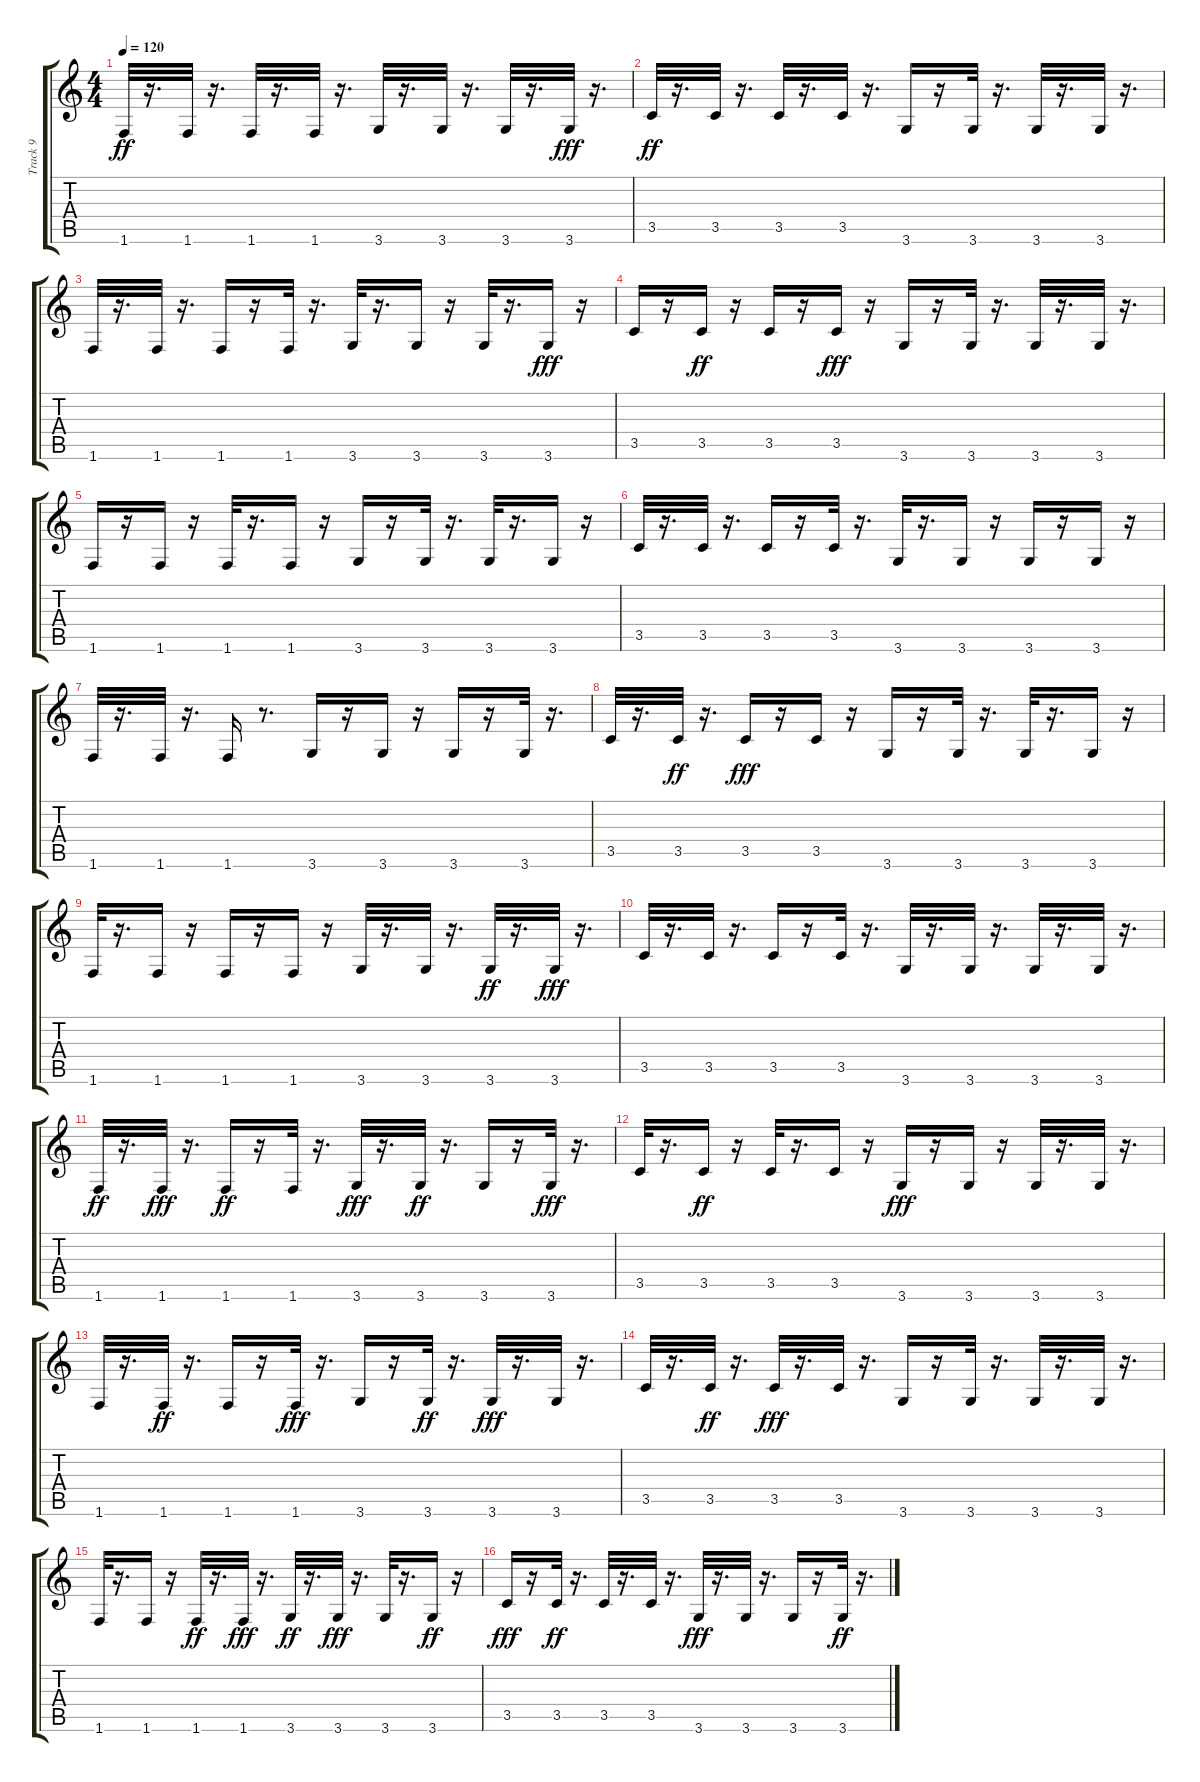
\track ("Track 9" "Track 9") {instrument electricguitarmuted}
\staff {score tabs}
\tuning (E4 B3 G3 D3 A2 E2) {hide}
\ts (4 4)
\tempo 120
\clef g2
\ks c
1.6.32{dy ff} r.16{d} 1.6.32 r.16{d} 1.6.32 r.16{d} 1.6.32 r.16{d} 3.6.32 r.16{d} 3.6.32 r.16{d} 3.6.32 r.16{d} 3.6.32{dy fff} r.16{d} |
3.5.32{dy ff} r.16{d} 3.5.32 r.16{d} 3.5.32 r.16{d} 3.5.32 r.16{d} 3.6.16 r.16 3.6.32 r.16{d} 3.6.32 r.16{d} 3.6.32 r.16{d} |
1.6.32 r.16{d} 1.6.32 r.16{d} 1.6.16 r.16 1.6.32 r.16{d} 3.6.32 r.16{d} 3.6.16 r.16 3.6.32 r.16{d} 3.6.16{dy fff} r.16 |
3.5.16 r.16 3.5.16{dy ff} r.16 3.5.16 r.16 3.5.16{dy fff} r.16 3.6.16 r.16 3.6.32 r.16{d} 3.6.32 r.16{d} 3.6.32 r.16{d} |
1.6.16 r.16 1.6.16 r.16 1.6.32 r.16{d} 1.6.16 r.16 3.6.16 r.16 3.6.32 r.16{d} 3.6.32 r.16{d} 3.6.16 r.16 |
3.5.32 r.16{d} 3.5.32 r.16{d} 3.5.16 r.16 3.5.32 r.16{d} 3.6.32 r.16{d} 3.6.16 r.16 3.6.16 r.16 3.6.16 r.16 |
1.6.32 r.16{d} 1.6.32 r.16{d} 1.6.16 r.8{d} 3.6.16 r.16 3.6.16 r.16 3.6.16 r.16 3.6.32 r.16{d} |
3.5.32 r.16{d} 3.5.32{dy ff} r.16{d} 3.5.16{dy fff} r.16 3.5.16 r.16 3.6.16 r.16 3.6.32 r.16{d} 3.6.32 r.16{d} 3.6.16 r.16 |
1.6.32 r.16{d} 1.6.16 r.16 1.6.16 r.16 1.6.16 r.16 3.6.32 r.16{d} 3.6.32 r.16{d} 3.6.32{dy ff} r.16{d} 3.6.32{dy fff} r.16{d} |
3.5.32 r.16{d} 3.5.32 r.16{d} 3.5.16 r.16 3.5.32 r.16{d} 3.6.32 r.16{d} 3.6.32 r.16{d} 3.6.32 r.16{d} 3.6.32 r.16{d} |
1.6.32{dy ff} r.16{d} 1.6.32{dy fff} r.16{d} 1.6.16{dy ff} r.16 1.6.32 r.16{d} 3.6.32{dy fff} r.16{d} 3.6.32{dy ff} r.16{d} 3.6.16 r.16 3.6.32{dy fff} r.16{d} |
3.5.32 r.16{d} 3.5.16{dy ff} r.16 3.5.32 r.16{d} 3.5.16 r.16 3.6.16{dy fff} r.16 3.6.16 r.16 3.6.32 r.16{d} 3.6.32 r.16{d} |
1.6.32 r.16{d} 1.6.32{dy ff} r.16{d} 1.6.16 r.16 1.6.32{dy fff} r.16{d} 3.6.16 r.16 3.6.32{dy ff} r.16{d} 3.6.32{dy fff} r.16{d} 3.6.32 r.16{d} |
3.5.32 r.16{d} 3.5.32{dy ff} r.16{d} 3.5.32{dy fff} r.16{d} 3.5.32 r.16{d} 3.6.16 r.16 3.6.32 r.16{d} 3.6.32 r.16{d} 3.6.32 r.16{d} |
1.6.32 r.16{d} 1.6.16 r.16 1.6.32{dy ff} r.16{d} 1.6.32{dy fff} r.16{d} 3.6.32{dy ff} r.16{d} 3.6.32{dy fff} r.16{d} 3.6.32 r.16{d} 3.6.16{dy ff} r.16 |
3.5.16{dy fff} r.16 3.5.32{dy ff} r.16{d} 3.5.32 r.16{d} 3.5.32 r.16{d} 3.6.32{dy fff} r.16{d} 3.6.32 r.16{d} 3.6.16 r.16 3.6.32{dy ff} r.16{d}
